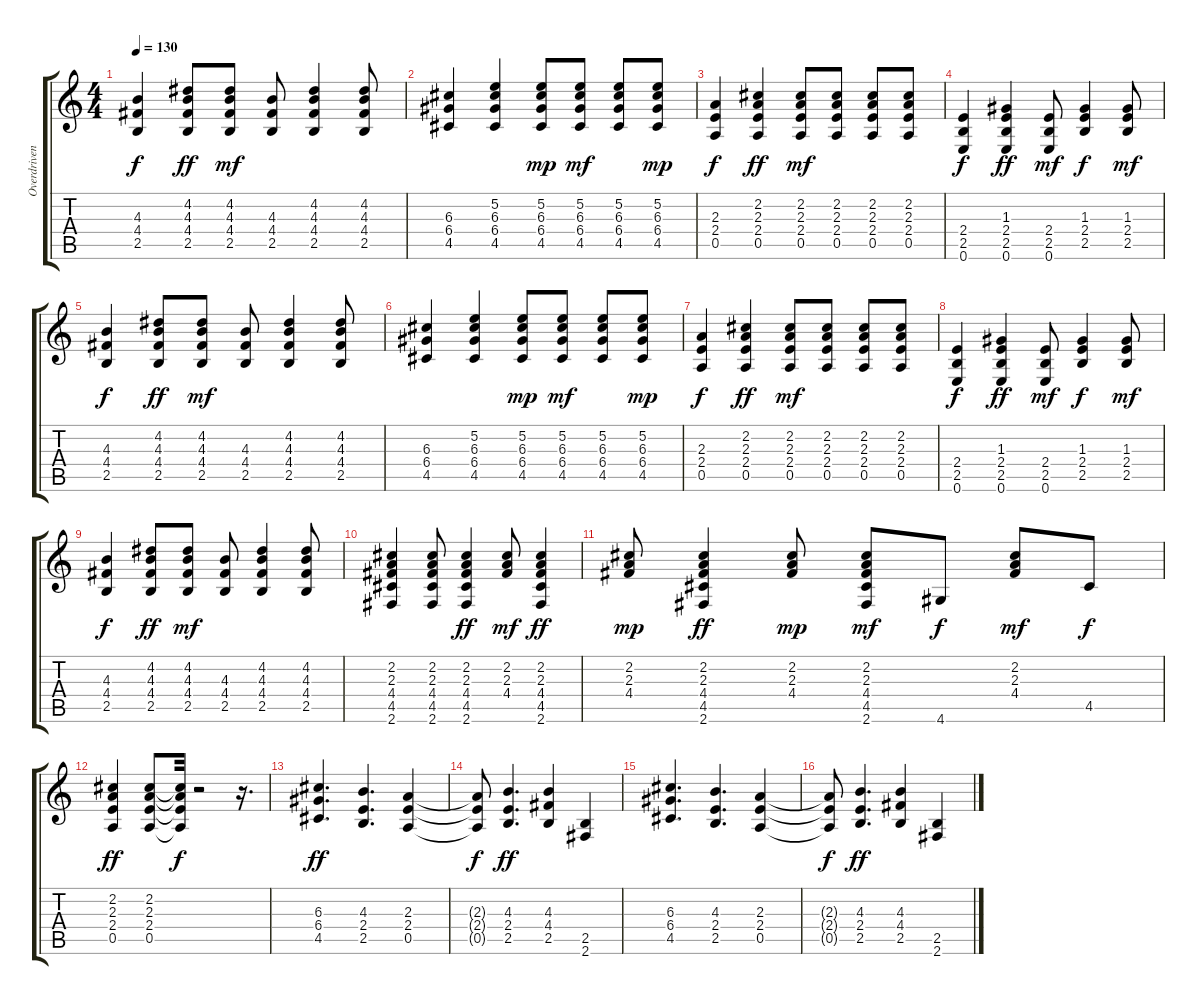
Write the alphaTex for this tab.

\track ("Overdriven Guitar 1" "Overdriven") {instrument overdrivenguitar}
\staff {score tabs}
\tuning (E4 B3 G3 D3 A2 E2) {hide}
\ts (4 4)
\tempo 130
\clef g2
\ks c
(4.3 4.4 2.5).4{dy f} (4.2 4.3 4.4 2.5).8{dy ff} (4.2 4.3 4.4 2.5).8{dy mf} (4.3 4.4 2.5).8 (4.2 4.3 4.4 2.5).4 (4.2 4.3 4.4 2.5).8 |
(6.3 6.4 4.5).4 (5.2 6.3 6.4 4.5).4 (5.2 6.3 6.4 4.5).8{dy mp} (5.2 6.3 6.4 4.5).8{dy mf} (5.2 6.3 6.4 4.5).8 (5.2 6.3 6.4 4.5).8{dy mp} |
(2.3 2.4 0.5).4{dy f} (2.2 2.3 2.4 0.5).4{dy ff} (2.2 2.3 2.4 0.5).8{dy mf} (2.2 2.3 2.4 0.5).8 (2.2 2.3 2.4 0.5).8 (2.2 2.3 2.4 0.5).8 |
(2.4 2.5 0.6).4{dy f} (1.3 2.4 2.5 0.6).4{dy ff} (2.4 2.5 0.6).8{dy mf} (1.3 2.4 2.5).4{dy f} (1.3 2.4 2.5).8{dy mf} |
(4.3 4.4 2.5).4{dy f} (4.2 4.3 4.4 2.5).8{dy ff} (4.2 4.3 4.4 2.5).8{dy mf} (4.3 4.4 2.5).8 (4.2 4.3 4.4 2.5).4 (4.2 4.3 4.4 2.5).8 |
(6.3 6.4 4.5).4 (5.2 6.3 6.4 4.5).4 (5.2 6.3 6.4 4.5).8{dy mp} (5.2 6.3 6.4 4.5).8{dy mf} (5.2 6.3 6.4 4.5).8 (5.2 6.3 6.4 4.5).8{dy mp} |
(2.3 2.4 0.5).4{dy f} (2.2 2.3 2.4 0.5).4{dy ff} (2.2 2.3 2.4 0.5).8{dy mf} (2.2 2.3 2.4 0.5).8 (2.2 2.3 2.4 0.5).8 (2.2 2.3 2.4 0.5).8 |
(2.4 2.5 0.6).4{dy f} (1.3 2.4 2.5 0.6).4{dy ff} (2.4 2.5 0.6).8{dy mf} (1.3 2.4 2.5).4{dy f} (1.3 2.4 2.5).8{dy mf} |
(4.3 4.4 2.5).4{dy f} (4.2 4.3 4.4 2.5).8{dy ff} (4.2 4.3 4.4 2.5).8{dy mf} (4.3 4.4 2.5).8 (4.2 4.3 4.4 2.5).4 (4.2 4.3 4.4 2.5).8 |
(2.2 2.3 4.4 4.5 2.6).4 (2.2 2.3 4.4 4.5 2.6).8 (2.2 2.3 4.4 4.5 2.6).4{dy ff} (2.2 2.3 4.4).8{dy mf} (2.2 2.3 4.4 4.5 2.6).4{dy ff} |
(2.2 2.3 4.4).8{dy mp} (2.2 2.3 4.4 4.5 2.6).4{dy ff} (2.2 2.3 4.4).8{dy mp} (2.2 2.3 4.4 4.5 2.6).8{dy mf} 4.6.8{dy f} (2.2 2.3 4.4).8{dy mf} 4.5.8{dy f} |
(2.2 2.3 2.4 0.5).4{dy ff} (2.2 2.3 2.4 0.5).8 (2.2{t} 2.3{t} 2.4{t} 0.5{t}).32{dy f} r.2 r.16{d} |
(6.3 6.4 4.5).4{d dy ff} (4.3 2.4 2.5).4{d} (2.3 2.4 0.5).4 |
(2.3{t} 2.4{t} 0.5{t}).8{dy f} (4.3 2.4 2.5).4{d dy ff} (4.3 4.4 2.5).4 (2.5 2.6).4 |
(6.3 6.4 4.5).4{d} (4.3 2.4 2.5).4{d} (2.3 2.4 0.5).4 |
(2.3{t} 2.4{t} 0.5{t}).8{dy f} (4.3 2.4 2.5).4{d dy ff} (4.3 4.4 2.5).4 (2.5 2.6).4
